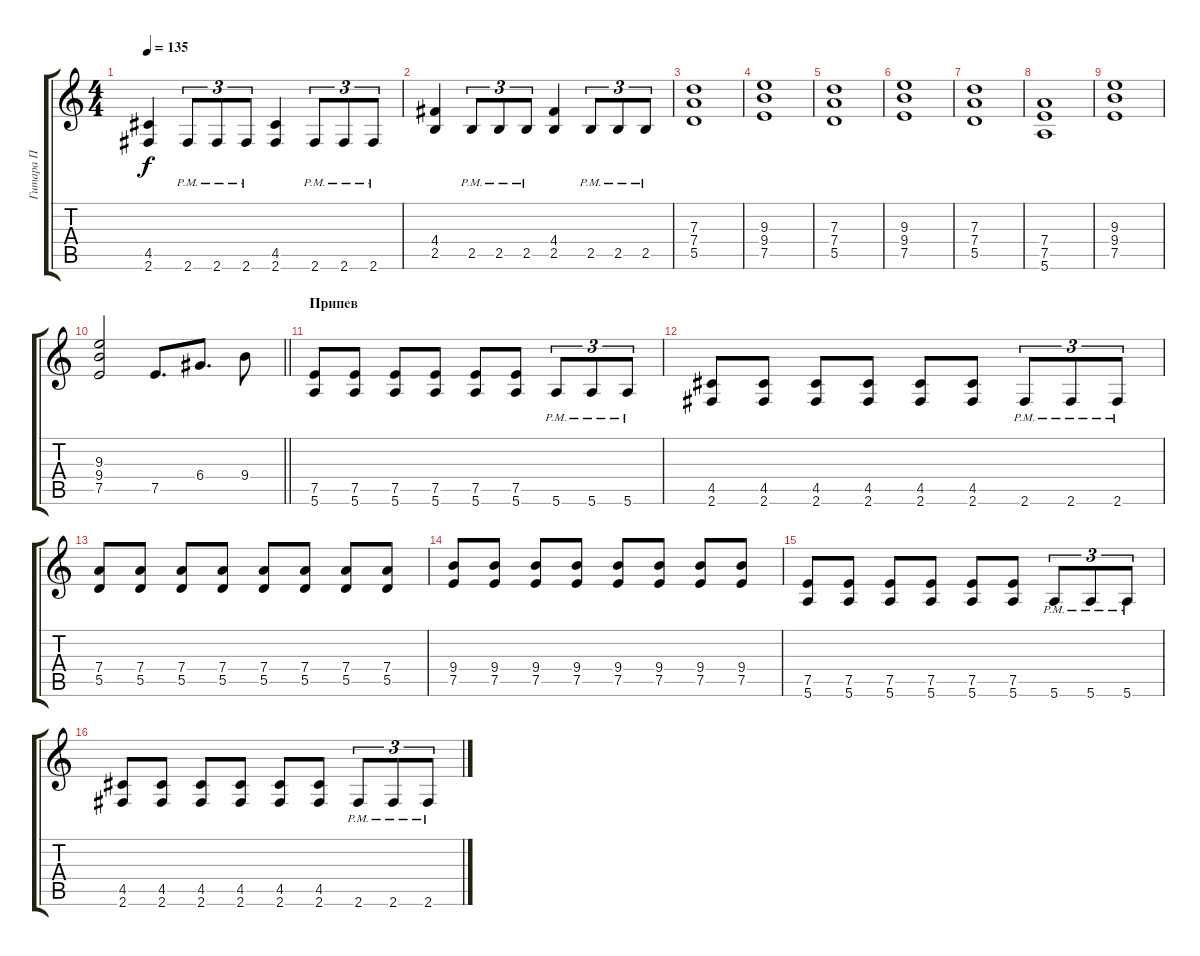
\track ("Гитара П" "Гитара П") {instrument overdrivenguitar}
\staff {score tabs}
\tuning (E4 B3 G3 D3 A2 E2) {hide}
\ts (4 4)
\tempo 135
\clef g2
\ks c
(4.5 2.6).4{dy f} 2.6{pm}.8{tu (3 2)} 2.6{pm}.8{tu (3 2)} 2.6{pm}.8{tu (3 2)} (4.5 2.6).4 2.6{pm}.8{tu (3 2)} 2.6{pm}.8{tu (3 2)} 2.6{pm}.8{tu (3 2)} |
(4.4 2.5).4 2.5{pm}.8{tu (3 2)} 2.5{pm}.8{tu (3 2)} 2.5{pm}.8{tu (3 2)} (4.4 2.5).4 2.5{pm}.8{tu (3 2)} 2.5{pm}.8{tu (3 2)} 2.5{pm}.8{tu (3 2)} |
(7.3 7.4 5.5).1 |
(9.3 9.4 7.5).1 |
(7.3 7.4 5.5).1 |
(9.3 9.4 7.5).1 |
(7.3 7.4 5.5).1 |
(7.4 7.5 5.6).1 |
(9.3 9.4 7.5).1 |
\barLineRight lightlight
(9.3 9.4 7.5).2 7.5.8{d} 6.4.8{d} 9.4.8 |
\section ("" "Припев")
(7.5 5.6).8 (7.5 5.6).8 (7.5 5.6).8 (7.5 5.6).8 (7.5 5.6).8 (7.5 5.6).8 5.6{pm}.8{tu (3 2)} 5.6{pm}.8{tu (3 2)} 5.6{pm}.8{tu (3 2)} |
(4.5 2.6).8 (4.5 2.6).8 (4.5 2.6).8 (4.5 2.6).8 (4.5 2.6).8 (4.5 2.6).8 2.6{pm}.8{tu (3 2)} 2.6{pm}.8{tu (3 2)} 2.6{pm}.8{tu (3 2)} |
(7.4 5.5).8 (7.4 5.5).8 (7.4 5.5).8 (7.4 5.5).8 (7.4 5.5).8 (7.4 5.5).8 (7.4 5.5).8 (7.4 5.5).8 |
(9.4 7.5).8 (9.4 7.5).8 (9.4 7.5).8 (9.4 7.5).8 (9.4 7.5).8 (9.4 7.5).8 (9.4 7.5).8 (9.4 7.5).8 |
(7.5 5.6).8 (7.5 5.6).8 (7.5 5.6).8 (7.5 5.6).8 (7.5 5.6).8 (7.5 5.6).8 5.6{pm}.8{tu (3 2)} 5.6{pm}.8{tu (3 2)} 5.6{pm}.8{tu (3 2)} |
(4.5 2.6).8 (4.5 2.6).8 (4.5 2.6).8 (4.5 2.6).8 (4.5 2.6).8 (4.5 2.6).8 2.6{pm}.8{tu (3 2)} 2.6{pm}.8{tu (3 2)} 2.6{pm}.8{tu (3 2)}
